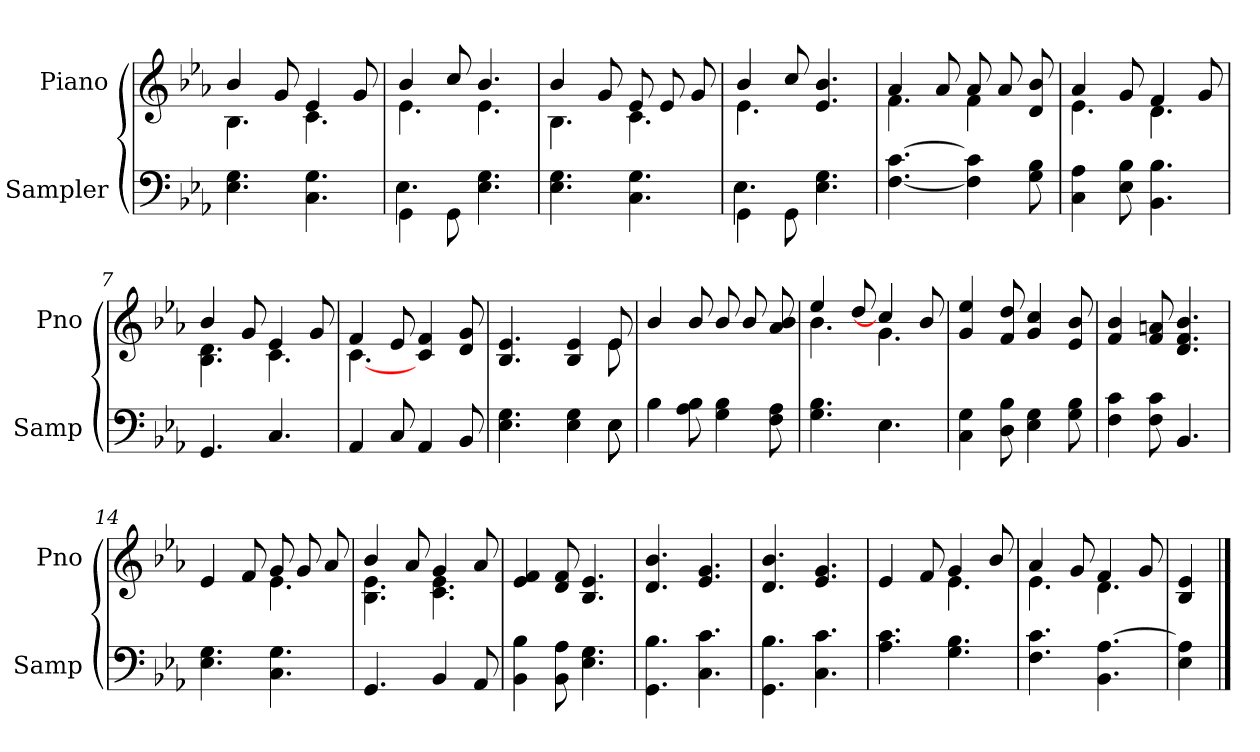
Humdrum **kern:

**kern	**kern
*part2	*part1
*staff2	*staff1
*I"Sampler	*I"Piano
*I'Samp	*I'Pno
*clefF4	*clefG2
*k[b-e-a-]	*k[b-e-a-]
*E-:	*E-:
=1	=1
*	*^
4.E-\ 4.G\	4b-/	4.B-
.	8g/	.
4.C\ 4.G\	4e-/	4.c
.	8g/	.
=2	=2	=2
*^	*	*
4GG\	4.E-	4b-/	4.e-
8GG\	.	8cc/	.
4.E-\ 4.G\	4.ryy	4.b-/	4.e-
*v	*v	*	*
=3	=3	=3
4.E-\ 4.G\	4b-/	4.B-
.	8g/	.
4.C\ 4.G\	8e-/	4.c
.	8e-/	.
.	8g/	.
=4	=4	=4
*^	*	*
4GG\	4.E-	4b-/	4.e-
8GG\	.	8cc/	.
4.E-\ 4.G\	4.ryy	4.e-/ 4.b-/	4.ryy
*v	*v	*	*
=5	=5	=5
[4.F\ [4.c\	4a-/	4.f
.	8a-/	.
4F\] 4c\]	8a-/	4f
.	8a-/	.
8G\ 8B-\	8d/ 8b-/	8ryy
=6	=6	=6
4C\ 4A-\	4a-/	4.e-
8E-\ 8B-\	8g/	.
4.BB-\ 4.B-\	4f/	4.d
.	8g/	.
=7	=7	=7
4.GG/	4b-/	4.B- 4.d
.	8g/	.
4.C/	4e-/	4.c
.	8g/	.
=8	=8	=8
4AA-/	4f/	[4.c
8C/	8e-/	.
4AA-/	4c/ 4f/	4.ryy
8BB-/	8d/ 8g/	.
=9	=9	=9
*^	*	*
4.E-\ 4.G\	8ryy	4.B-/ 4.e-/	8ryy
*v	*v	*	*
*	*v	*v
4E-\ 4G\	4B-/ 4e-/
*^	*^
8E-\	8E-	8e-/	8e-
*v	*v	*	*
*	*v	*v
=10	=10
4B-\	4b-/
8A-\ 8B-\	8b-/
4G\ 4B-\	8b-/
.	8b-/
8F\ 8A-\	8a-/ 8b-/
=11	=11
*	*^
4.G\ 4.B-\	4ee-/	4.b-
.	8dd/	.
4.E-\	4cc/]	4.g
.	8b-/	.
*	*v	*v
=12	=12
4C\ 4G\	4g/ 4ee-/
8D\ 8B-\	8f/ 8dd/
4E-\ 4G\	4g/ 4cc/
8G\ 8B-\	8e-/ 8b-/
=13	=13
4F\ 4c\	4f/ 4b-/
8F\ 8c\	8f/ 8an/
4.BB-/	4.d 4.f 4.b-
=14	=14
*	*^
4.E-\ 4.G\	4e-/	4.ryy
.	8f/	.
4.C\ 4.G\	8g/	4.e-
.	8g/	.
.	8a-/	.
=15	=15	=15
4.GG/	4b-/	4.B- 4.e-
.	8a-/	.
4BB-/	4g/	4.c 4.e-
8AA-/	8a-/	.
*	*v	*v
=16	=16
4BB-\ 4B-\	4e-/ 4f/
8BB-\ 8A-\	8d/ 8f/
4.E-\ 4.G\	4.B-/ 4.e-/
=17	=17
4.GG\ 4.B-\	4.d/ 4.b-/
4.C\ 4.c\	4.e-/ 4.g/
=18	=18
4.GG\ 4.B-\	4.d/ 4.b-/
4.C\ 4.c\	4.e-/ 4.g/
=19	=19
*	*^
4.A-\ 4.c\	4e-/	4.ryy
.	8f/	.
4.G\ 4.B-\	4g/	4.e-
.	8b-/	.
=20	=20	=20
4.F\ 4.c\	4a-/	4.e-
.	8g/	.
4.BB-\ [4.A-\	4f/	4.d
.	8g/	.
*	*v	*v
=21	=21
4E-\ 4A-\]	4B-/ 4e-/
==	==
*-	*-
